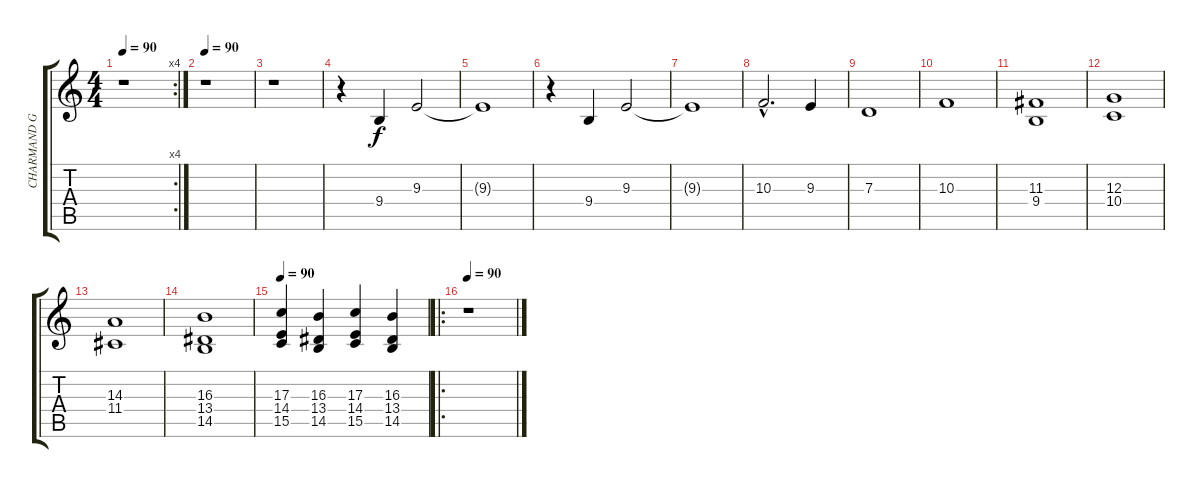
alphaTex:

\track ("CHARMAND GRIMLOCH" "CHARMAND G") {instrument englishhorn}
\staff {score tabs}
\tuning (E4 B3 G3 D3 A2 E2) {hide}
\rc 4
\ts (4 4)
\tempo 90
\clef g2
\ks c
r.1{dy f} |
\tempo 90
r.1 |
r.1 |
r.4 9.4.4 9.3.2 |
9.3{t}.1 |
r.4 9.4.4 9.3.2 |
9.3{t}.1 |
10.3{hac}.2{d} 9.3.4 |
7.3.1 |
10.3.1 |
(11.3 9.4).1 |
(12.3 10.4).1 |
(14.3 11.4).1 |
(16.3 13.4 14.5).1 |
\tempo 90
(17.3 14.4 15.5).4 (16.3 13.4 14.5).4 (17.3 14.4 15.5).4 (16.3 13.4 14.5).4 |
\ro
\tempo 90
r.1
